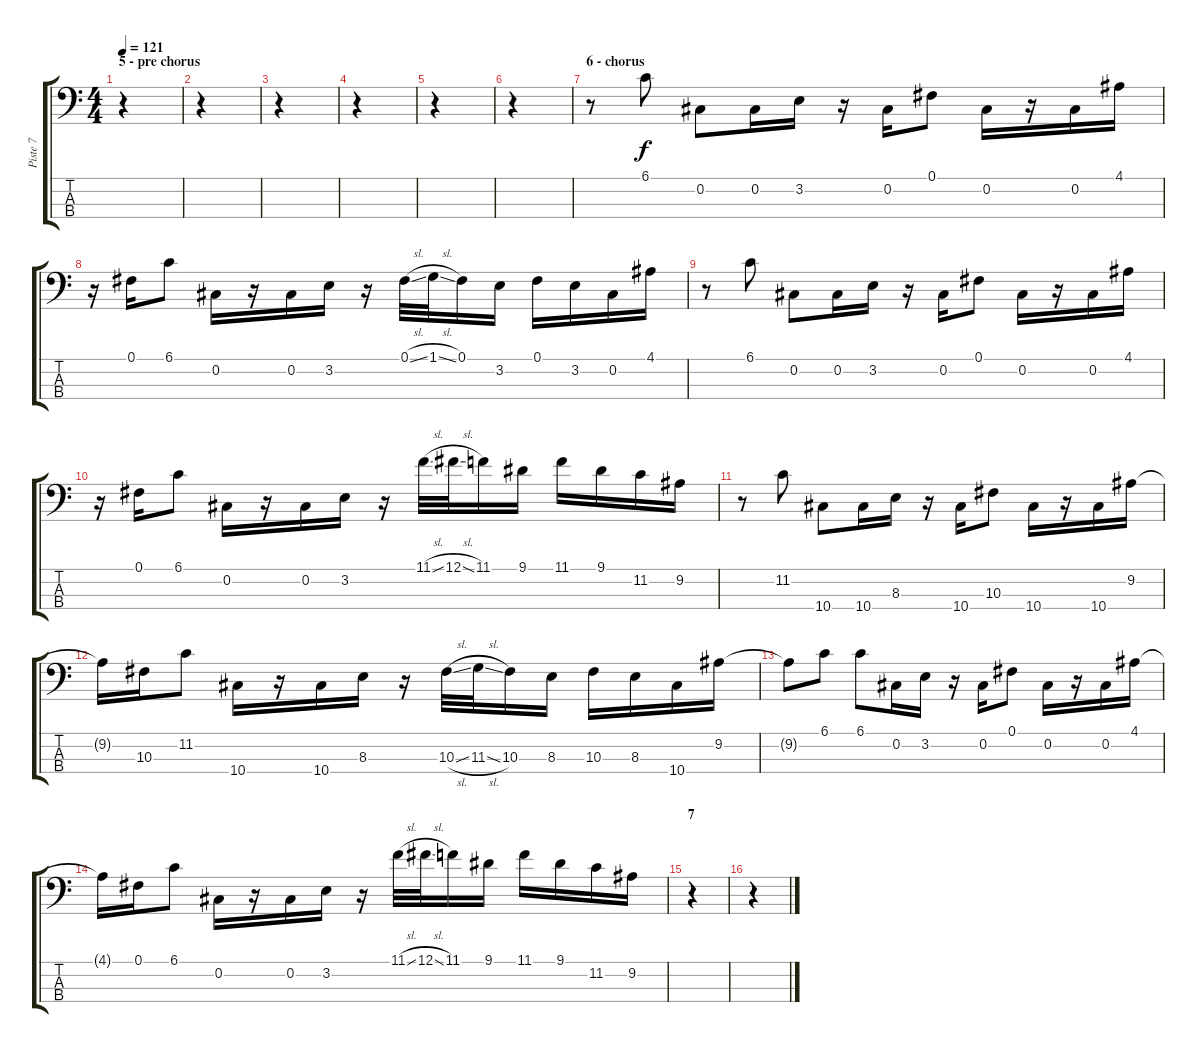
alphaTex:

\track ("Piste 7" "Piste 7") {instrument electricbasspick}
\staff {score tabs}
\tuning (Gb2 Db2 Ab1 Eb1) {hide}
\ts (4 4)
\section ("" "5 - pre chorus")
\tempo 121
\clef f4
\ks c
r.4{dy f} |
r.4 |
r.4 |
r.4 |
r.4 |
r.4 |
\section ("" "6 - chorus")
r.8 6.1.8 0.2.8 0.2.16 3.2.16 r.16 0.2.16 0.1.8 0.2.16 r.16 0.2.16 4.1.16 |
r.16 0.1.16 6.1.8 0.2.16 r.16 0.2.16 3.2.16 r.16 0.1{sl}.32 1.1{sl}.32 0.1.16 3.2.16 0.1.16 3.2.16 0.2.16 4.1.16 |
r.8 6.1.8 0.2.8 0.2.16 3.2.16 r.16 0.2.16 0.1.8 0.2.16 r.16 0.2.16 4.1.16 |
r.16 0.1.16 6.1.8 0.2.16 r.16 0.2.16 3.2.16 r.16 11.1{sl}.32 12.1{sl}.32 11.1.16 9.1.16 11.1.16 9.1.16 11.2.16 9.2.16 |
r.8 11.2.8 10.4.8 10.4.16 8.3.16 r.16 10.4.16 10.3.8 10.4.16 r.16 10.4.16 9.2.16 |
9.2{t}.16 10.3.16 11.2.8 10.4.16 r.16 10.4.16 8.3.16 r.16 10.3{sl}.32 11.3{sl}.32 10.3.16 8.3.16 10.3.16 8.3.16 10.4.16 9.2.16 |
9.2{t}.8 6.1.8 6.1.8 0.2.16 3.2.16 r.16 0.2.16 0.1.8 0.2.16 r.16 0.2.16 4.1.16 |
4.1{t}.16 0.1.16 6.1.8 0.2.16 r.16 0.2.16 3.2.16 r.16 11.1{sl}.32 12.1{sl}.32 11.1.16 9.1.16 11.1.16 9.1.16 11.2.16 9.2.16 |
\section ("" "7")
r.4 |
r.4
